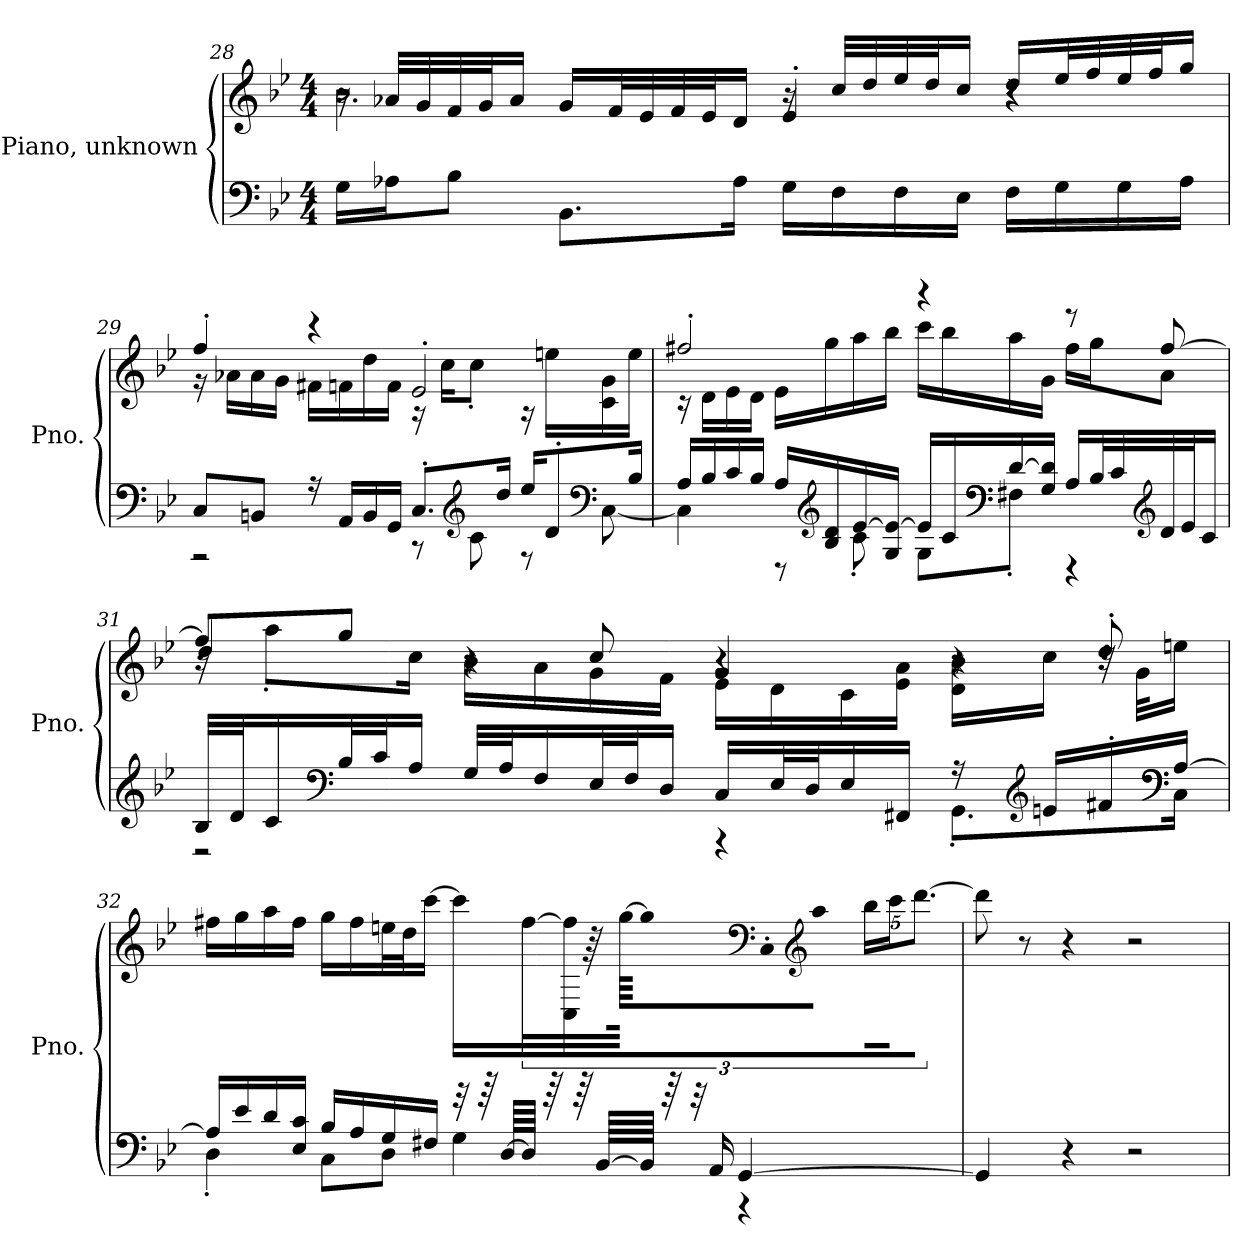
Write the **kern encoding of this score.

**kern	**kern
*part1	*part1
*staff2	*staff1
*I"Piano, unknown	*
*I'Pno.	*
*clefF4	*clefG2
*k[b-e-]	*k[b-e-]
*M4/4	*M4/4
=28	=28
*	*^
*	*	*^
16G\LL	16r	2.b-\	2r
16A-X\J	32a-X/LLL	.	.
.	32g/	.	.
8B-\J	32f/	.	.
.	32g/J	.	.
.	16a-/JJ	.	.
8.BB-\L	16g/LL	.	.
.	32f/L	.	.
.	32e-/	.	.
.	32f/	.	.
.	32e-/J	.	.
16A-\Jk	16d/JJ	.	.
16G\LL	16r	.	4e-'/
16F\	32cc/LLL	.	.
.	32dd/	.	.
16F\	32ee-/	.	.
.	32dd/J	.	.
16E-\JJ	16cc/JJ	.	.
16F\LL	16dd/LL	4r	4r
16G\	32ee-/L	.	.
.	32ff/	.	.
16G\	32ee-/	.	.
.	32ff/J	.	.
16A-\JJ	16gg/JJ	.	.
*	*	*v	*v
!!LO:LB:g=z
=29	=29	=29
*^	*	*
8C/L	2r	4ff'/	16r
.	.	.	16a-X\LL
8BBn/J	.	.	16a-\
.	.	.	16g\JJ
16r	.	4r	16f#X\LL
16AA/LL	.	.	16fn\
16BB/	.	.	16dd\
16GG/JJ	.	.	16f\JJ
8.C'/L	8r	2e-'/	16r
.	.	.	16cc\KL
*clefG2	*	*	*
.	8c\	.	8cc'\J
16dd/Jk	.	.	.
16ee-/KL	8r	.	16r
8d'/	.	.	16een\LL
*clefF4	*	*	*
.	[8C\	.	16c\ 16g\
16B-/Jk	.	.	16ee\JJ
!!LO:LB:g=z	!!
=30	=30	=30	=30
16A/LL	4C\]	2ff#X'/	16r
16B-/	.	.	16d\LL
16c/	.	.	16e-\
16B-/JJ	.	.	16d\JJ
16A/LL	8r	.	16e-\LL
*clefG2	*	*	*
16B-/ 16d/	.	.	16gg\
[16e-/	8c'\	.	16aa\
16G/ 16e-/_JJ	.	.	16bb-\JJ
16e-/LL]	8G\L	4r	16ccc\LL
16c/	.	.	16bb-\
*clefF4	*	*	*
[16d/	8F#X'\J	.	16aa\
16G/ 16d/]JJ	.	.	16g\JJ
16A/LL	4r	8r	16ff#\LL
32B-/L	.	.	16gg\J
32c/	.	.	.
*clefG2	*	*	*
32d/	.	[8ff#/	8a\J
32e-/J	.	.	.
16c/JJ	.	.	.
!!LO:LB:g=z
=31	=31	=31	=31
*	*	*	*^
32B-/LLL	2r	8ff#/L]	16r	4dd/
32d/J	.	.	.	.
16c/	.	.	8aa'\L	.
*clefF4	*	*	*	*
32B-/L	.	8gg/J	.	.
32c/J	.	.	.	.
16A/JJ	.	.	16cc\Jk	.
32G/LLL	.	4r	16b-\LL	8r
32A/J	.	.	.	.
16F/	.	.	16a\	.
32E-/L	.	.	16g\	8cc/
32F/J	.	.	.	.
16D/JJ	.	.	16f\JJ	.
16C/LL	4r	4r	16e-\LL	4g/
32E-/L	.	.	16d\	.
32D/J	.	.	.	.
16E-/	.	.	16c\	.
16FF#X/JJ	.	.	16e-\ 16a\JJ	.
16r	8.GG'\L	8r	16d\ 16b-\LL	4r
*clefG2	*	*	*	*
16en/LL	.	.	16cc\JJ	.
16f#X'/	.	8dd'/	32r	.
.	.	.	32g\KLL	.
*clefF4	*	*	*	*
[16A/JJ	16C\Jk	.	16een\JJ	.
*	*	*v	*v	*v
!!LO:LB:g=z
=32	=32	=32
16A/LL]	4D'\	16ff#X\LL
16e-/	.	16gg\
16d/	.	16aa\
16E-/ 16c/JJ	.	16ff#\JJ
16B-/LL	8C\L	16gg\LL
16A/	.	16ff#\
16G/	8D\J	32een\L
.	.	32dd\J
16F#X/JJ	.	[16ccc\JJ
32r	4G\	16ccc/LL]
64r	.	.
[64D/LLLL	.	.
64D/JJJJ]	.	[48ff#/L
64r	.	.
.	.	48C/ 48ff#/]JJJ
64r	.	.
.	.	96r
[64BB-/LLLL	.	.
.	.	[96gg\KLLL
64BB-/JJJJ]	.	32gg\]
64r	.	.
*	*	*clefF4
32r	.	32C'\J
*	*	*clefG2
16AA/	.	16aa\JJ
*	*	*Xbrackettup
[4GG/	4r	20bb-\LL
.	.	20ccc\J
.	.	[10.ddd\J
*v	*v	*
=33	=33
4GG/]	8ddd\]
.	8r
4r	4r
2r	2r
=	=
*-	*-
